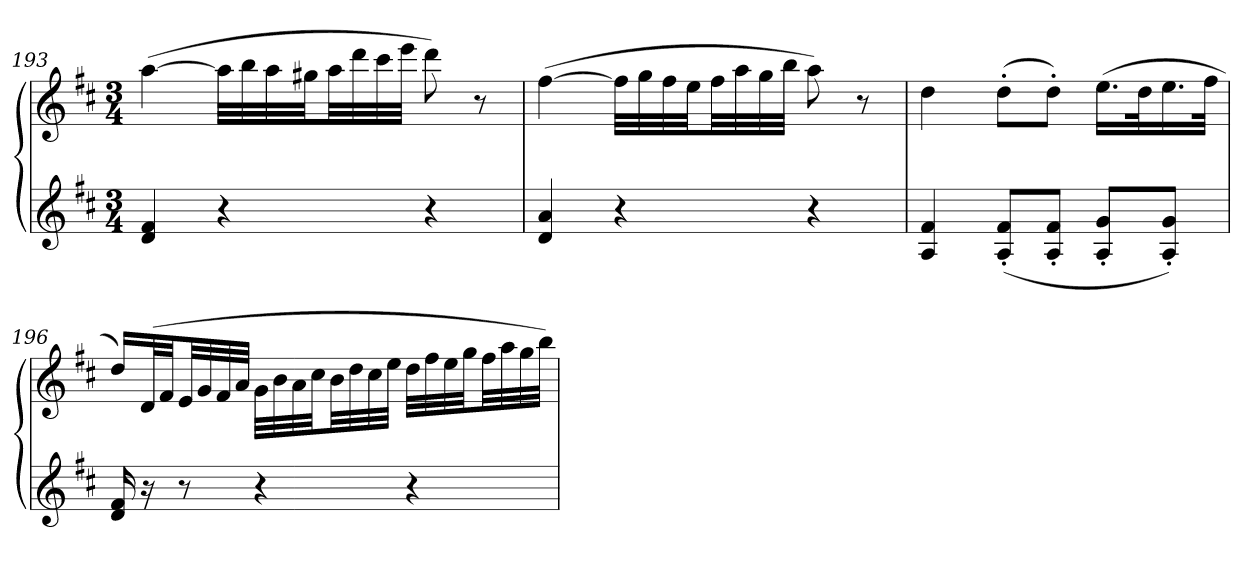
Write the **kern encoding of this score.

**kern	**kern
*part1	*part1
*staff2	*staff1
*clefG2	*clefG2
*k[f#c#]	*k[f#c#]
*M3/4	*M3/4
=193	=193
4d 4f#	([4aa
4r	32aaLLL]
.	32bb
.	32aa
.	32gg#XJJ
.	32aaLL
.	32ddd
.	32ccc#
.	32eeeJJJ
4r	8ddd)
.	8r
=194	=194
4d 4a	([4ff#
4r	32ff#LLL]
.	32gg
.	32ff#
.	32eeJJ
.	32ff#LL
.	32aa
.	32gg
.	32bbJJJ
4r	8aa)
.	8r
=195	=195
4A 4f#	4dd
(8A' 8f#'L	(8dd'L
8A' 8f#'J	8dd'J)
8A' 8g'L	(16.eeLL
.	32ddK
8A' 8g'J)	16.ee
.	32ff#JJk
=196	=196
16d 16f#	16ddLL)
16r	(32dL
.	32f#JJ
8r	32eLL
.	32g
.	32f#
.	32aJJJ
4r	32gLLL
.	32b
.	32a
.	32cc#JJ
.	32bLL
.	32dd
.	32cc#
.	32eeJJJ
4r	32ddLLL
.	32ff#
.	32ee
.	32ggJJ
.	32ff#LL
.	32aa
.	32gg
.	32bbJJJ)
=	=
*-	*-
